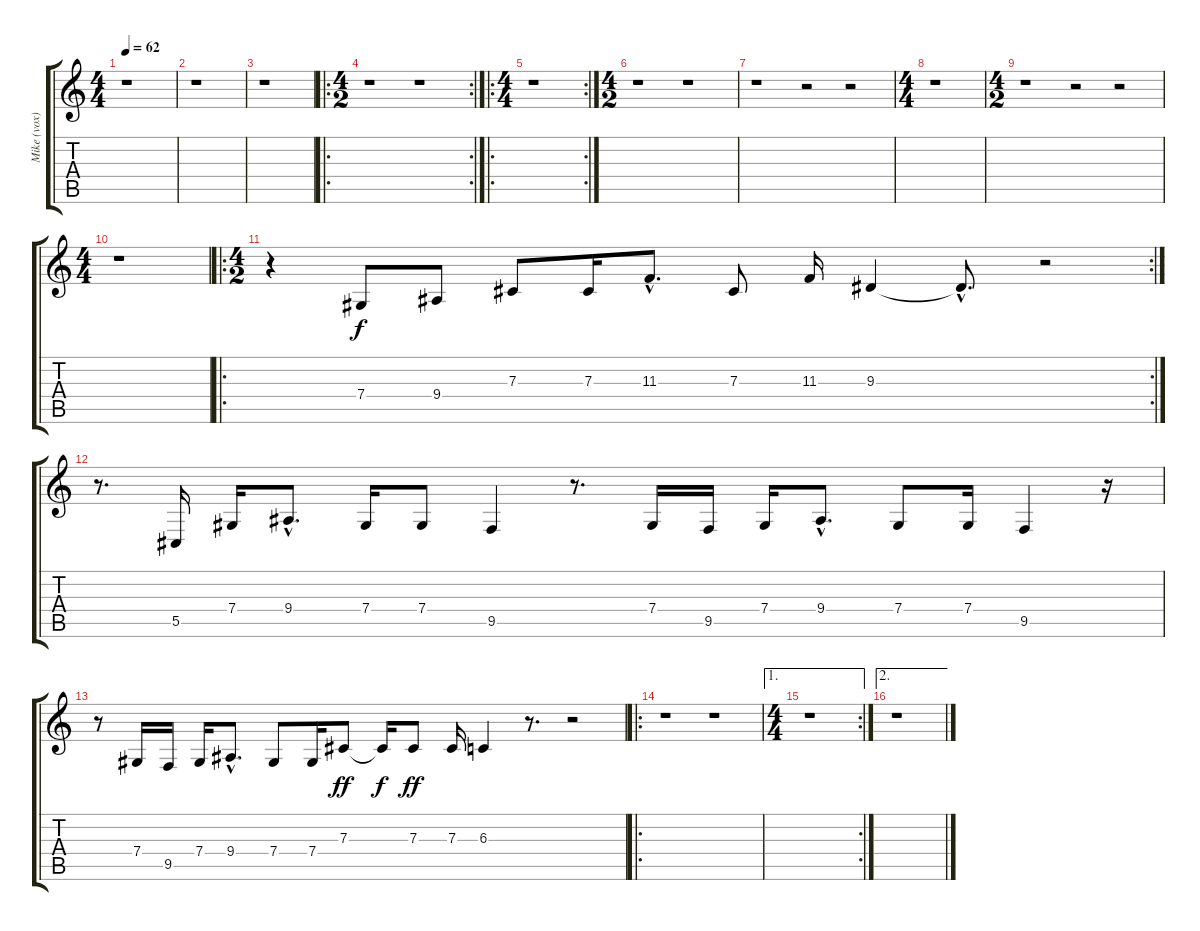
\track ("Mike (vox)" "Mike (vox)") {instrument lead2sawtooth}
\staff {score tabs}
\tuning (Eb4 Bb3 Gb3 Db3 Ab2 Eb2) {hide}
\ts (4 4)
\tempo 62
\clef g2
\ks c
r.1{dy f instrument lead2sawtooth} |
r.1 |
r.1 |
\ro
\rc 2
\ts (4 2)
r.1 r.1 |
\ro
\rc 2
\ts (4 4)
r.1 |
\ts (4 2)
r.1 r.1 |
r.1 r.2 r.2 |
\ts (4 4)
r.1 |
\ts (4 2)
r.1 r.2 r.2 |
\ts (4 4)
r.1 |
\ro
\rc 2
\ts (4 2)
r.4 7.4.8 9.4.8 7.3.8 7.3.16 11.3{hac}.8{d} 7.3.8 11.3.16 9.3.4 9.3{hac t}.8{d} r.2 |
r.8{d} 5.5.16 7.4.16 9.4{hac}.8{d} 7.4.16 7.4.8 9.5.4 r.8{d} 7.4.16 9.5.16 7.4.16 9.4{hac}.8{d} 7.4.8 7.4.16 9.5.4 r.16 |
r.8 7.4.16 9.5.16 7.4.16 9.4{hac}.8{d} 7.4.8 7.4.16 7.3.8{dy ff} 7.3{t}.16{dy f} 7.3.8{dy ff} 7.3.16 6.3.4 r.8{d} r.2 |
\ro
r.1 r.1 |
\ae 1
\rc 2
\ts (4 4)
r.1 |
\ae 2
r.1
